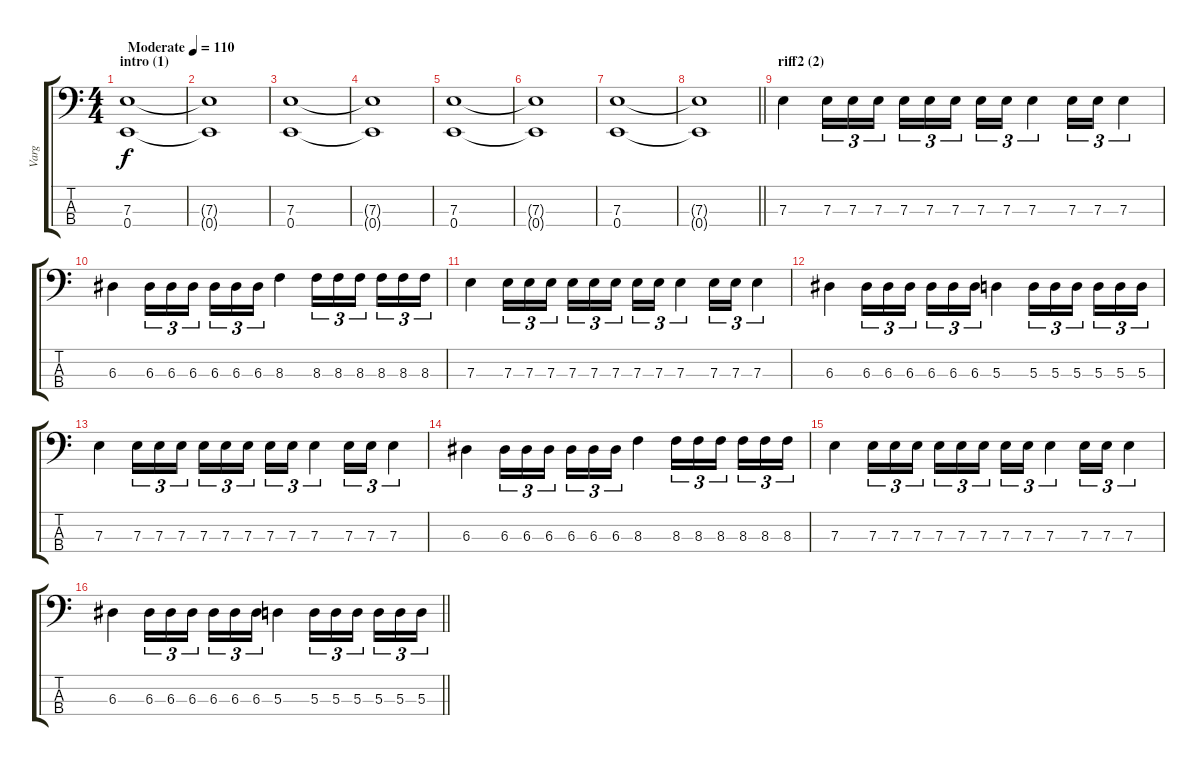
\track ("Varg" "Varg") {instrument electricbasspick}
\staff {score tabs}
\tuning (G2 D2 A1 E1) {hide}
\ts (4 4)
\section ("" "intro (1)")
\tempo (110 "Moderate")
\clef f4
\ks c
(7.3 0.4).1{dy f instrument electricbasspick} |
(7.3{t} 0.4{t}).1 |
(7.3 0.4).1 |
(7.3{t} 0.4{t}).1 |
(7.3 0.4).1 |
(7.3{t} 0.4{t}).1 |
(7.3 0.4).1 |
\barLineRight lightlight
(7.3{t} 0.4{t}).1 |
\section ("" "riff2 (2)")
7.3.4 7.3.16{tu (3 2)} 7.3.16{tu (3 2)} 7.3.16{tu (3 2) beam splitsecondary} 7.3.16{tu (3 2)} 7.3.16{tu (3 2)} 7.3.16{tu (3 2)} 7.3.16{tu (3 2)} 7.3.16{tu (3 2)} 7.3.4{tu (3 2)} 7.3.16{tu (3 2)} 7.3.16{tu (3 2)} 7.3.4{tu (3 2)} |
6.3.4 6.3.16{tu (3 2)} 6.3.16{tu (3 2)} 6.3.16{tu (3 2) beam splitsecondary} 6.3.16{tu (3 2)} 6.3.16{tu (3 2)} 6.3.16{tu (3 2)} 8.3.4 8.3.16{tu (3 2)} 8.3.16{tu (3 2)} 8.3.16{tu (3 2) beam splitsecondary} 8.3.16{tu (3 2)} 8.3.16{tu (3 2)} 8.3.16{tu (3 2)} |
7.3.4 7.3.16{tu (3 2)} 7.3.16{tu (3 2)} 7.3.16{tu (3 2) beam splitsecondary} 7.3.16{tu (3 2)} 7.3.16{tu (3 2)} 7.3.16{tu (3 2)} 7.3.16{tu (3 2)} 7.3.16{tu (3 2)} 7.3.4{tu (3 2)} 7.3.16{tu (3 2)} 7.3.16{tu (3 2)} 7.3.4{tu (3 2)} |
6.3.4 6.3.16{tu (3 2)} 6.3.16{tu (3 2)} 6.3.16{tu (3 2) beam splitsecondary} 6.3.16{tu (3 2)} 6.3.16{tu (3 2)} 6.3.16{tu (3 2)} 5.3.4 5.3.16{tu (3 2)} 5.3.16{tu (3 2)} 5.3.16{tu (3 2) beam splitsecondary} 5.3.16{tu (3 2)} 5.3.16{tu (3 2)} 5.3.16{tu (3 2)} |
7.3.4 7.3.16{tu (3 2)} 7.3.16{tu (3 2)} 7.3.16{tu (3 2) beam splitsecondary} 7.3.16{tu (3 2)} 7.3.16{tu (3 2)} 7.3.16{tu (3 2)} 7.3.16{tu (3 2)} 7.3.16{tu (3 2)} 7.3.4{tu (3 2)} 7.3.16{tu (3 2)} 7.3.16{tu (3 2)} 7.3.4{tu (3 2)} |
6.3.4 6.3.16{tu (3 2)} 6.3.16{tu (3 2)} 6.3.16{tu (3 2) beam splitsecondary} 6.3.16{tu (3 2)} 6.3.16{tu (3 2)} 6.3.16{tu (3 2)} 8.3.4 8.3.16{tu (3 2)} 8.3.16{tu (3 2)} 8.3.16{tu (3 2) beam splitsecondary} 8.3.16{tu (3 2)} 8.3.16{tu (3 2)} 8.3.16{tu (3 2)} |
7.3.4 7.3.16{tu (3 2)} 7.3.16{tu (3 2)} 7.3.16{tu (3 2) beam splitsecondary} 7.3.16{tu (3 2)} 7.3.16{tu (3 2)} 7.3.16{tu (3 2)} 7.3.16{tu (3 2)} 7.3.16{tu (3 2)} 7.3.4{tu (3 2)} 7.3.16{tu (3 2)} 7.3.16{tu (3 2)} 7.3.4{tu (3 2)} |
\barLineRight lightlight
6.3.4 6.3.16{tu (3 2)} 6.3.16{tu (3 2)} 6.3.16{tu (3 2) beam splitsecondary} 6.3.16{tu (3 2)} 6.3.16{tu (3 2)} 6.3.16{tu (3 2)} 5.3.4 5.3.16{tu (3 2)} 5.3.16{tu (3 2)} 5.3.16{tu (3 2) beam splitsecondary} 5.3.16{tu (3 2)} 5.3.16{tu (3 2)} 5.3.16{tu (3 2)}
